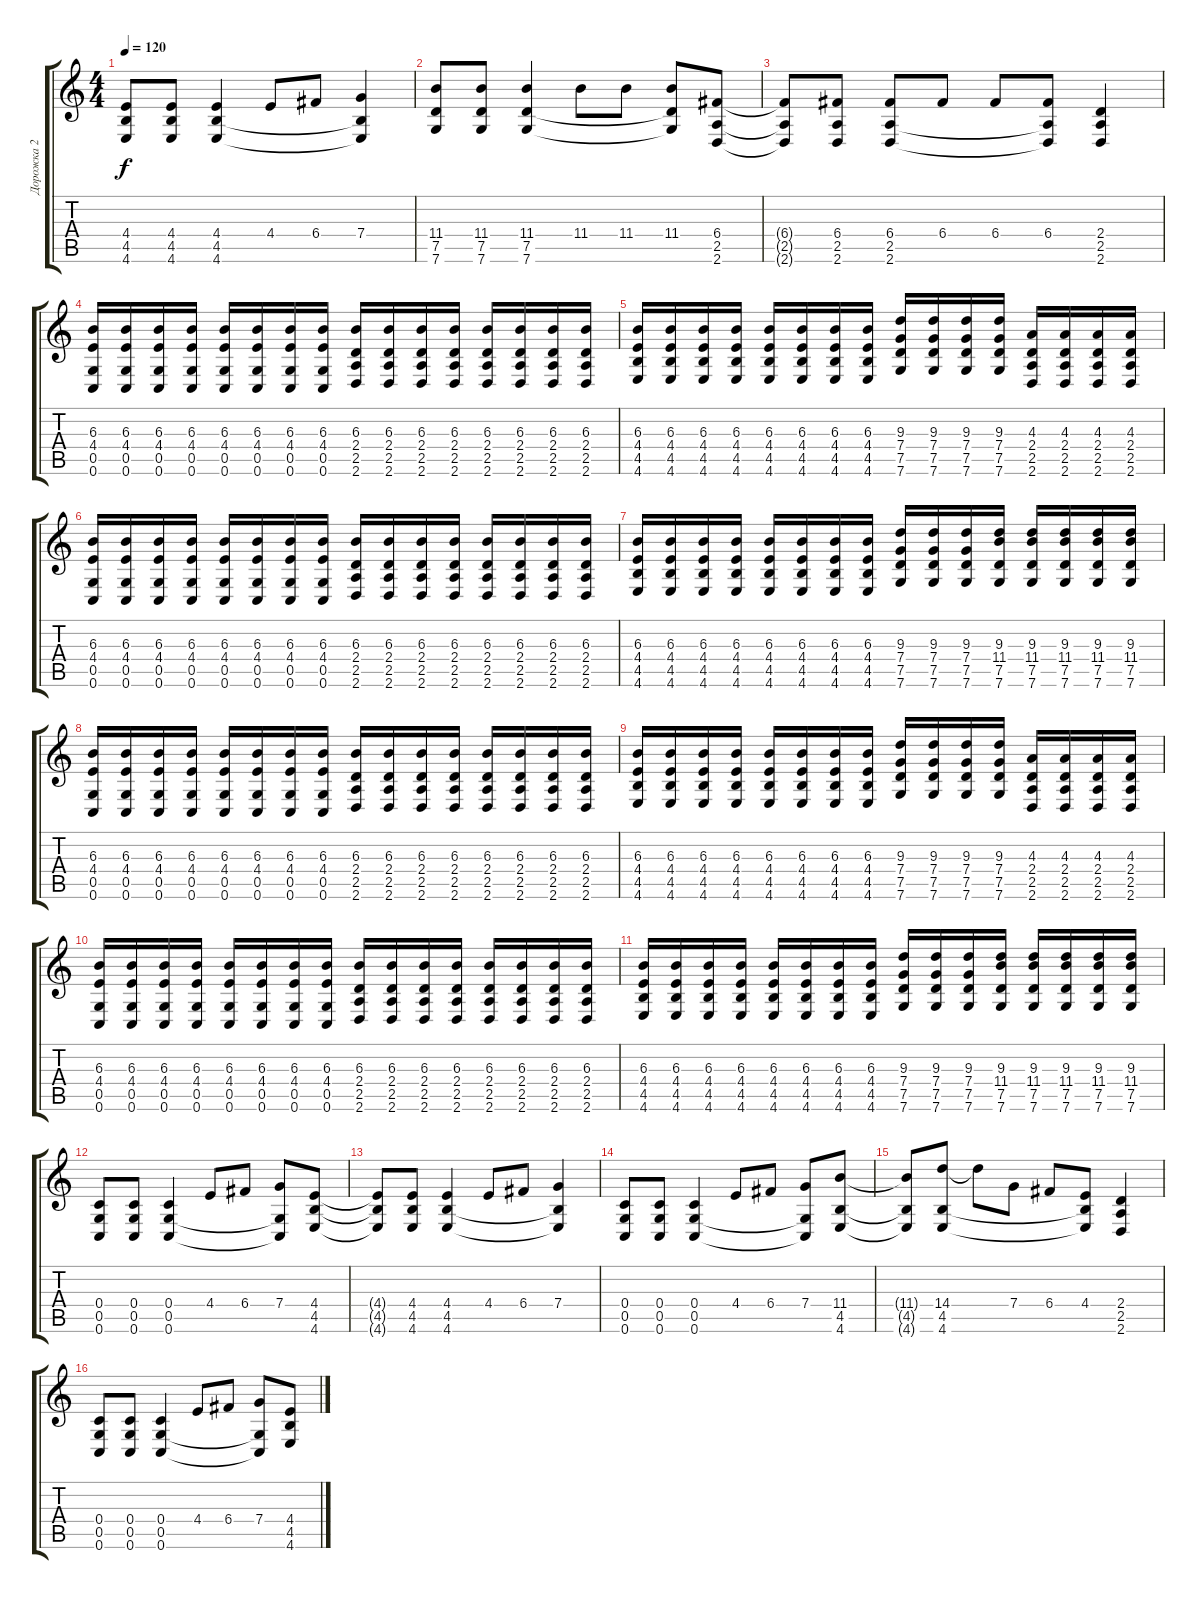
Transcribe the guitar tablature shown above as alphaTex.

\track ("Дорожка 2" "Дорожка 2") {instrument distortionguitar}
\staff {score tabs}
\tuning (D4 A3 F3 C3 G2 C2) {hide}
\ts (4 4)
\tempo 120
\clef g2
\ks c
(4.4{t} 4.5{t} 4.6{t}).8{dy f} (4.4 4.5 4.6).8 (4.4 4.5 4.6).4 4.4.8 6.4.8 (7.4 4.5{t} 4.6{t}).4 |
(11.4 7.5 7.6).8 (11.4 7.5 7.6).8 (11.4 7.5 7.6).4 11.4.8 11.4.8 (11.4 7.5{t} 7.6{t}).8 (6.4 2.5 2.6).8 |
(6.4{t} 2.5{t} 2.6{t}).8 (6.4 2.5 2.6).8 (6.4 2.5 2.6).8 6.4.8 6.4.8 (6.4 2.5{t} 2.6{t}).8 (2.4 2.5 2.6).4 |
(6.3 4.4 0.5 0.6).16 (6.3 4.4 0.5 0.6).16 (6.3 4.4 0.5 0.6).16 (6.3 4.4 0.5 0.6).16 (6.3 4.4 0.5 0.6).16 (6.3 4.4 0.5 0.6).16 (6.3 4.4 0.5 0.6).16 (6.3 4.4 0.5 0.6).16 (6.3 2.4 2.5 2.6).16 (6.3 2.4 2.5 2.6).16 (6.3 2.4 2.5 2.6).16 (6.3 2.4 2.5 2.6).16 (6.3 2.4 2.5 2.6).16 (6.3 2.4 2.5 2.6).16 (6.3 2.4 2.5 2.6).16 (6.3 2.4 2.5 2.6).16 |
(6.3 4.4 4.5 4.6).16 (6.3 4.4 4.5 4.6).16 (6.3 4.4 4.5 4.6).16 (6.3 4.4 4.5 4.6).16 (6.3 4.4 4.5 4.6).16 (6.3 4.4 4.5 4.6).16 (6.3 4.4 4.5 4.6).16 (6.3 4.4 4.5 4.6).16 (9.3 7.4 7.5 7.6).16 (9.3 7.4 7.5 7.6).16 (9.3 7.4 7.5 7.6).16 (9.3 7.4 7.5 7.6).16 (4.3 2.4 2.5 2.6).16 (4.3 2.4 2.5 2.6).16 (4.3 2.4 2.5 2.6).16 (4.3 2.4 2.5 2.6).16 |
(6.3 4.4 0.5 0.6).16 (6.3 4.4 0.5 0.6).16 (6.3 4.4 0.5 0.6).16 (6.3 4.4 0.5 0.6).16 (6.3 4.4 0.5 0.6).16 (6.3 4.4 0.5 0.6).16 (6.3 4.4 0.5 0.6).16 (6.3 4.4 0.5 0.6).16 (6.3 2.4 2.5 2.6).16 (6.3 2.4 2.5 2.6).16 (6.3 2.4 2.5 2.6).16 (6.3 2.4 2.5 2.6).16 (6.3 2.4 2.5 2.6).16 (6.3 2.4 2.5 2.6).16 (6.3 2.4 2.5 2.6).16 (6.3 2.4 2.5 2.6).16 |
(6.3 4.4 4.5 4.6).16 (6.3 4.4 4.5 4.6).16 (6.3 4.4 4.5 4.6).16 (6.3 4.4 4.5 4.6).16 (6.3 4.4 4.5 4.6).16 (6.3 4.4 4.5 4.6).16 (6.3 4.4 4.5 4.6).16 (6.3 4.4 4.5 4.6).16 (9.3 7.4 7.5 7.6).16 (9.3 7.4 7.5 7.6).16 (9.3 7.4 7.5 7.6).16 (9.3 11.4 7.5 7.6).16 (9.3 11.4 7.5 7.6).16 (9.3 11.4 7.5 7.6).16 (9.3 11.4 7.5 7.6).16 (9.3 11.4 7.5 7.6).16 |
(6.3 4.4 0.5 0.6).16 (6.3 4.4 0.5 0.6).16 (6.3 4.4 0.5 0.6).16 (6.3 4.4 0.5 0.6).16 (6.3 4.4 0.5 0.6).16 (6.3 4.4 0.5 0.6).16 (6.3 4.4 0.5 0.6).16 (6.3 4.4 0.5 0.6).16 (6.3 2.4 2.5 2.6).16 (6.3 2.4 2.5 2.6).16 (6.3 2.4 2.5 2.6).16 (6.3 2.4 2.5 2.6).16 (6.3 2.4 2.5 2.6).16 (6.3 2.4 2.5 2.6).16 (6.3 2.4 2.5 2.6).16 (6.3 2.4 2.5 2.6).16 |
(6.3 4.4 4.5 4.6).16 (6.3 4.4 4.5 4.6).16 (6.3 4.4 4.5 4.6).16 (6.3 4.4 4.5 4.6).16 (6.3 4.4 4.5 4.6).16 (6.3 4.4 4.5 4.6).16 (6.3 4.4 4.5 4.6).16 (6.3 4.4 4.5 4.6).16 (9.3 7.4 7.5 7.6).16 (9.3 7.4 7.5 7.6).16 (9.3 7.4 7.5 7.6).16 (9.3 7.4 7.5 7.6).16 (4.3 2.4 2.5 2.6).16 (4.3 2.4 2.5 2.6).16 (4.3 2.4 2.5 2.6).16 (4.3 2.4 2.5 2.6).16 |
(6.3 4.4 0.5 0.6).16 (6.3 4.4 0.5 0.6).16 (6.3 4.4 0.5 0.6).16 (6.3 4.4 0.5 0.6).16 (6.3 4.4 0.5 0.6).16 (6.3 4.4 0.5 0.6).16 (6.3 4.4 0.5 0.6).16 (6.3 4.4 0.5 0.6).16 (6.3 2.4 2.5 2.6).16 (6.3 2.4 2.5 2.6).16 (6.3 2.4 2.5 2.6).16 (6.3 2.4 2.5 2.6).16 (6.3 2.4 2.5 2.6).16 (6.3 2.4 2.5 2.6).16 (6.3 2.4 2.5 2.6).16 (6.3 2.4 2.5 2.6).16 |
(6.3 4.4 4.5 4.6).16 (6.3 4.4 4.5 4.6).16 (6.3 4.4 4.5 4.6).16 (6.3 4.4 4.5 4.6).16 (6.3 4.4 4.5 4.6).16 (6.3 4.4 4.5 4.6).16 (6.3 4.4 4.5 4.6).16 (6.3 4.4 4.5 4.6).16 (9.3 7.4 7.5 7.6).16 (9.3 7.4 7.5 7.6).16 (9.3 7.4 7.5 7.6).16 (9.3 11.4 7.5 7.6).16 (9.3 11.4 7.5 7.6).16 (9.3 11.4 7.5 7.6).16 (9.3 11.4 7.5 7.6).16 (9.3 11.4 7.5 7.6).16 |
(0.4 0.5 0.6).8 (0.4 0.5 0.6).8 (0.4 0.5 0.6).4 4.4.8 6.4.8 (7.4 0.5{t} 0.6{t}).8 (4.4 4.5 4.6).8 |
(4.4{t} 4.5{t} 4.6{t}).8 (4.4 4.5 4.6).8 (4.4 4.5 4.6).4 4.4.8 6.4.8 (7.4 4.5{t} 4.6{t}).4 |
(0.4 0.5 0.6).8 (0.4 0.5 0.6).8 (0.4 0.5 0.6).4 4.4.8 6.4.8 (7.4 0.5{t} 0.6{t}).8 (11.4 4.5 4.6).8 |
(11.4{t} 4.5{t} 4.6{t}).8 (14.4 4.5 4.6).8 14.4{t}.8 7.4.8 6.4.8 (4.4 4.5{t} 4.6{t}).8 (2.4 2.5 2.6).4 |
(0.4 0.5 0.6).8 (0.4 0.5 0.6).8 (0.4 0.5 0.6).4 4.4.8 6.4.8 (7.4 0.5{t} 0.6{t}).8 (4.4 4.5 4.6).8
